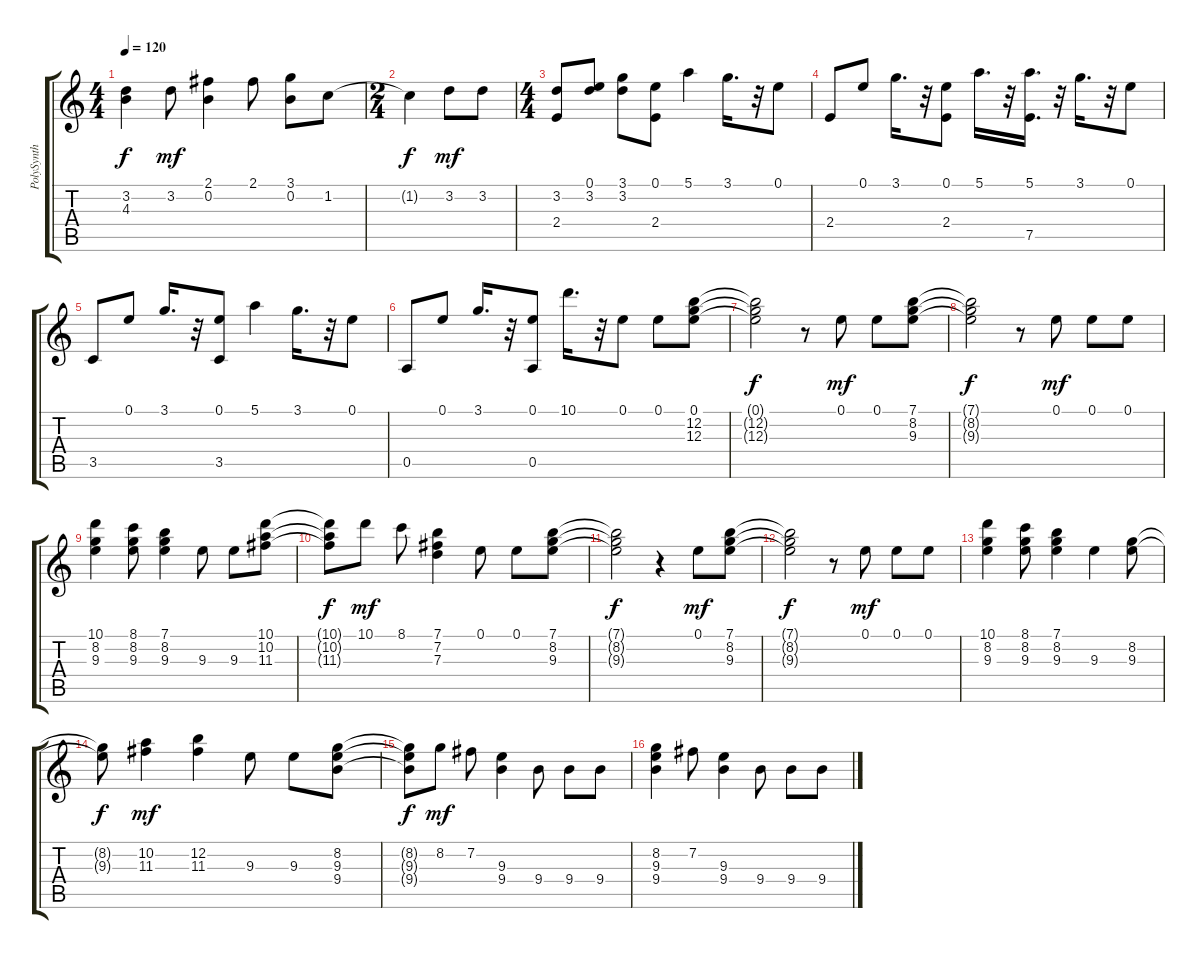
\track ("PolySynth" "PolySynth") {mute instrument distortionguitar}
\staff {score tabs}
\tuning (E4 B3 G3 D3 A2 E2) {hide}
\ts (4 4)
\tempo 120
\clef g2
\ks c
(3.2{t} 4.3{t}).4{dy f} 3.2.8{dy mf} (2.1 0.2).4 2.1.8 (3.1 0.2).8 1.2.8 |
\ts (2 4)
1.2{t}.4{dy f} 3.2.8{dy mf} 3.2.8 |
\ts (4 4)
(3.2 2.4).8 (0.1 3.2).8 (3.1 3.2).8 (0.1 2.4).8 5.1.4 3.1.16{d} r.32 0.1.8 |
2.4.8 0.1.8 3.1.16{d} r.32 (0.1 2.4).8 5.1.16{d} r.32 (5.1 7.5).16{d} r.32 3.1.16{d} r.32 0.1.8 |
3.5.8 0.1.8 3.1.16{d} r.32 (0.1 3.5).8 5.1.4 3.1.16{d} r.32 0.1.8 |
0.5.8 0.1.8 3.1.16{d} r.32 (0.1 0.5).8 10.1.16{d} r.32 0.1.8 0.1.8 (0.1 12.2 12.3).8 |
(0.1{t} 12.2{t} 12.3{t}).2{dy f} r.8 0.1.8{dy mf} 0.1.8 (7.1 8.2 9.3).8 |
(7.1{t} 8.2{t} 9.3{t}).2{dy f} r.8 0.1.8{dy mf} 0.1.8 0.1.8 |
(10.1 8.2 9.3).4 (8.1 8.2 9.3).8 (7.1 8.2 9.3).4 9.3.8 9.3.8 (10.1 10.2 11.3).8 |
(10.1{t} 10.2{t} 11.3{t}).8{dy f} 10.1.8{dy mf} 8.1.8 (7.1 7.2 7.3).4 0.1.8 0.1.8 (7.1 8.2 9.3).8 |
(7.1{t} 8.2{t} 9.3{t}).2{dy f} r.4 0.1.8{dy mf} (7.1 8.2 9.3).8 |
(7.1{t} 8.2{t} 9.3{t}).2{dy f} r.8 0.1.8{dy mf} 0.1.8 0.1.8 |
(10.1 8.2 9.3).4 (8.1 8.2 9.3).8 (7.1 8.2 9.3).4 9.3.4 (8.2 9.3).8 |
(8.2{t} 9.3{t}).8{dy f} (10.2 11.3).4{dy mf} (12.2 11.3).4 9.3.8 9.3.8 (8.2 9.3 9.4).8 |
(8.2{t} 9.3{t} 9.4{t}).8{dy f} 8.2.8{dy mf} 7.2.8 (9.3 9.4).4 9.4.8 9.4.8 9.4.8 |
(8.2 9.3 9.4).4 7.2.8 (9.3 9.4).4 9.4.8 9.4.8 9.4.8
